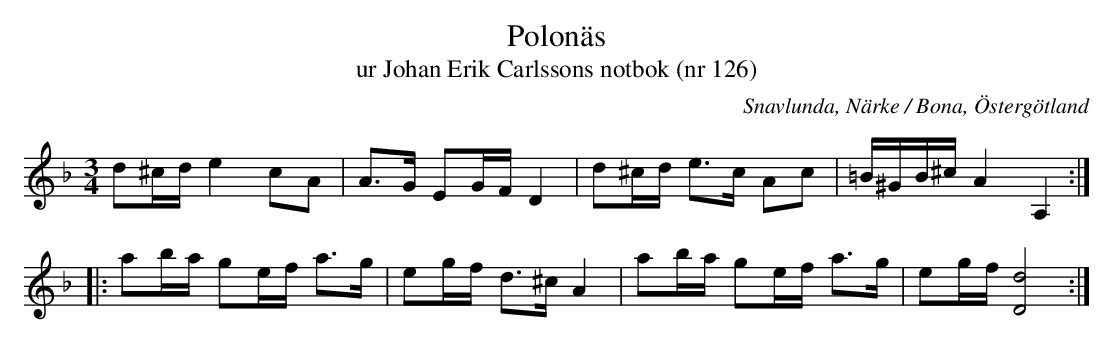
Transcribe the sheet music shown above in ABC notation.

X:1
T:Polonäs
T:ur Johan Erik Carlssons notbok (nr 126)
O:Snavlunda, Närke / Bona, Östergötland
M:3/4
L:1/8
K:Dm
d^c/d/ e2 cA | A>G EG/F/ D2 | d^c/d/ e>c Ac | =B/^G/B/^c/ A2 A,2 ::
ab/a/ ge/f/ a>g | eg/f/ d>^c A2 | ab/a/ ge/f/ a>g | eg/f/ [dD]4 :|
